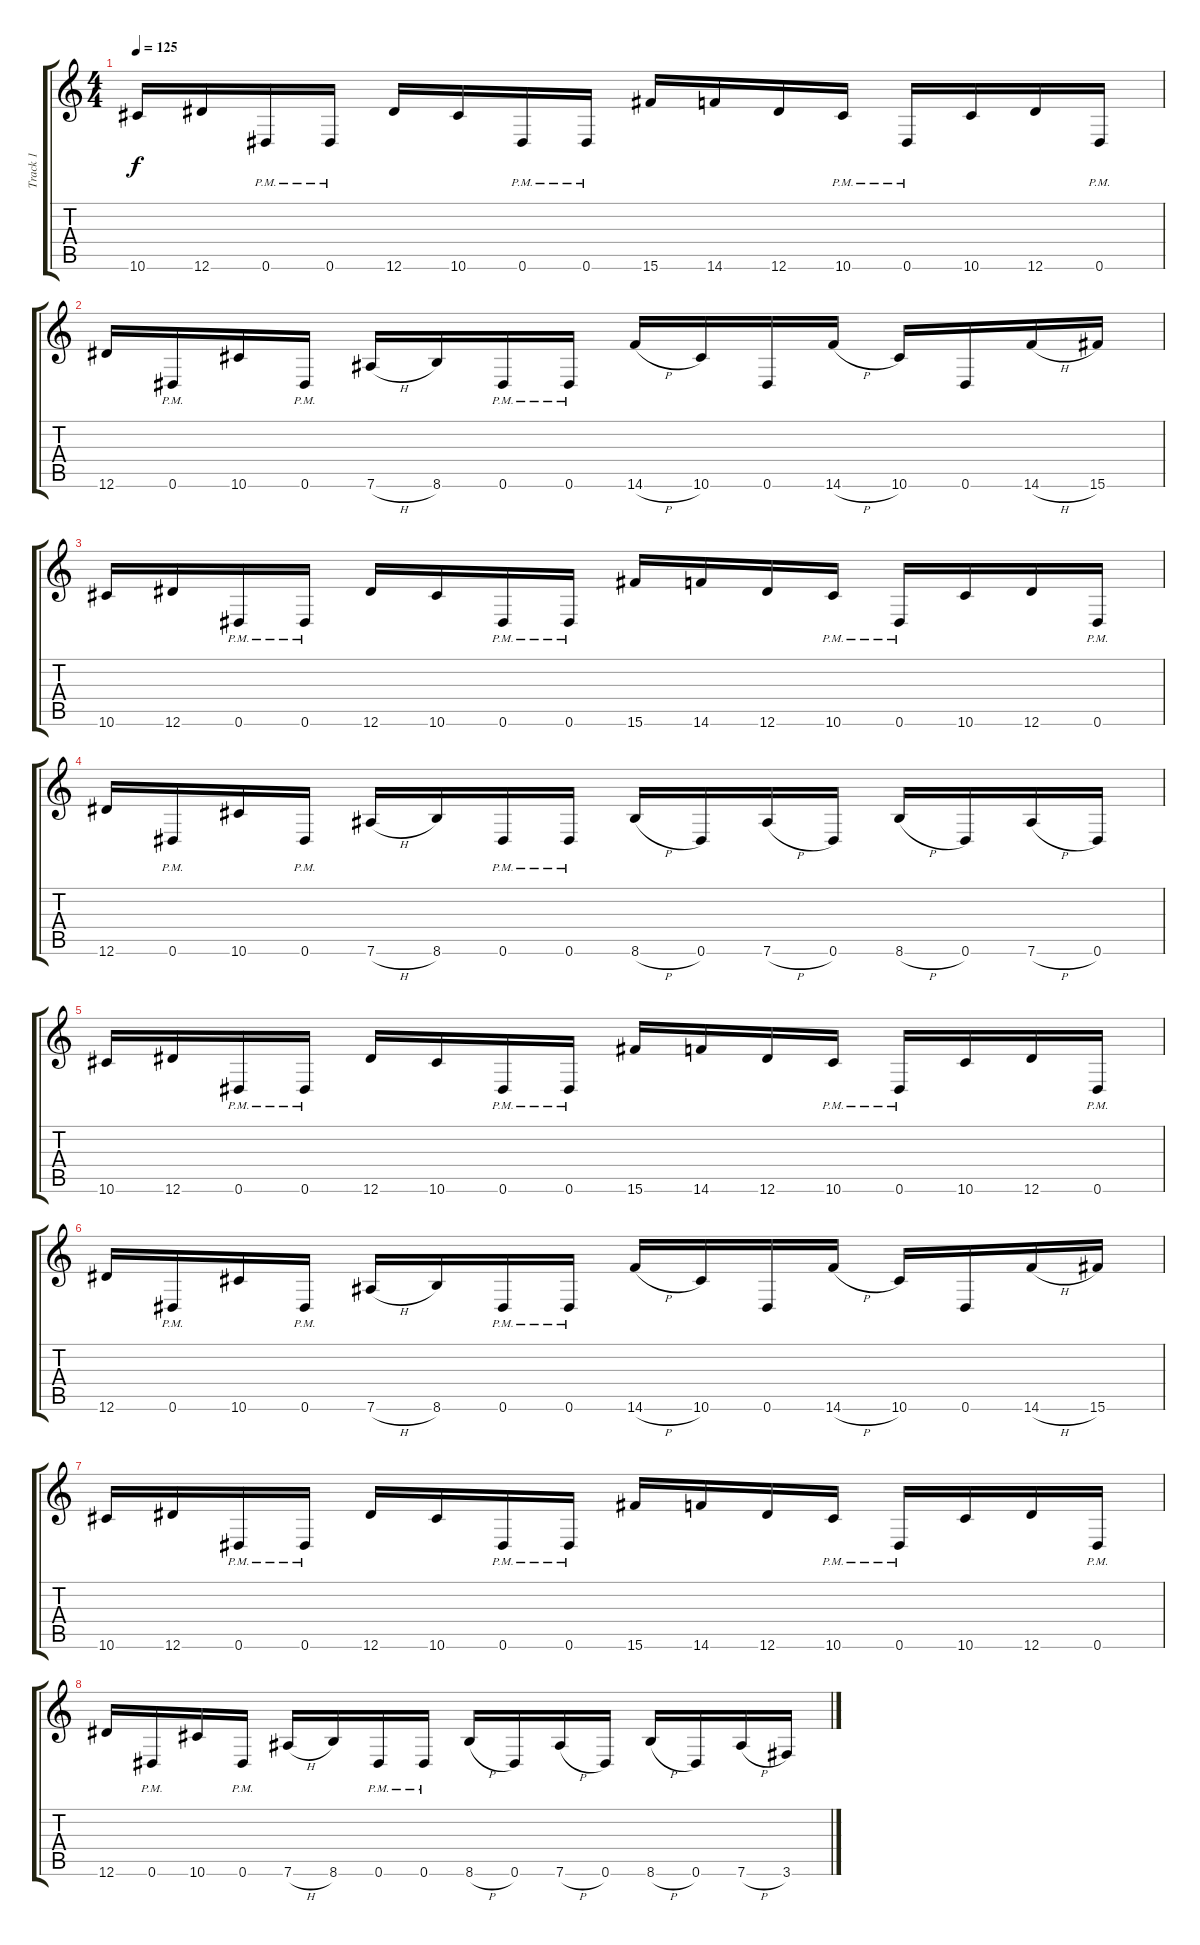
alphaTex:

\track ("Track 1" "Track 1") {instrument distortionguitar}
\staff {score tabs}
\tuning (F4 C4 Ab3 Eb3 Bb2 Eb2) {hide}
\ts (4 4)
\tempo 125
\clef g2
\ks c
10.6.16{dy f} 12.6.16 0.6{pm}.16 0.6{pm}.16 12.6.16 10.6.16 0.6{pm}.16 0.6{pm}.16 15.6.16 14.6.16 12.6.16 10.6{pm}.16 0.6{pm}.16 10.6.16 12.6.16 0.6{pm}.16 |
12.6.16 0.6{pm}.16 10.6.16 0.6{pm}.16 7.6{h}.16 8.6.16 0.6{pm}.16 0.6{pm}.16 14.6{h}.16 10.6.16 0.6.16 14.6{h}.16 10.6.16 0.6.16 14.6{h}.16 15.6.16 |
10.6.16 12.6.16 0.6{pm}.16 0.6{pm}.16 12.6.16 10.6.16 0.6{pm}.16 0.6{pm}.16 15.6.16 14.6.16 12.6.16 10.6{pm}.16 0.6{pm}.16 10.6.16 12.6.16 0.6{pm}.16 |
12.6.16 0.6{pm}.16 10.6.16 0.6{pm}.16 7.6{h}.16 8.6.16 0.6{pm}.16 0.6{pm}.16 8.6{h}.16 0.6.16 7.6{h}.16 0.6.16 8.6{h}.16 0.6.16 7.6{h}.16 0.6.16 |
10.6.16 12.6.16 0.6{pm}.16 0.6{pm}.16 12.6.16 10.6.16 0.6{pm}.16 0.6{pm}.16 15.6.16 14.6.16 12.6.16 10.6{pm}.16 0.6{pm}.16 10.6.16 12.6.16 0.6{pm}.16 |
12.6.16 0.6{pm}.16 10.6.16 0.6{pm}.16 7.6{h}.16 8.6.16 0.6{pm}.16 0.6{pm}.16 14.6{h}.16 10.6.16 0.6.16 14.6{h}.16 10.6.16 0.6.16 14.6{h}.16 15.6.16 |
10.6.16 12.6.16 0.6{pm}.16 0.6{pm}.16 12.6.16 10.6.16 0.6{pm}.16 0.6{pm}.16 15.6.16 14.6.16 12.6.16 10.6{pm}.16 0.6{pm}.16 10.6.16 12.6.16 0.6{pm}.16 |
12.6.16 0.6{pm}.16 10.6.16 0.6{pm}.16 7.6{h}.16 8.6.16 0.6{pm}.16 0.6{pm}.16 8.6{h}.16 0.6.16 7.6{h}.16 0.6.16 8.6{h}.16 0.6.16 7.6{h}.16 3.6.16
